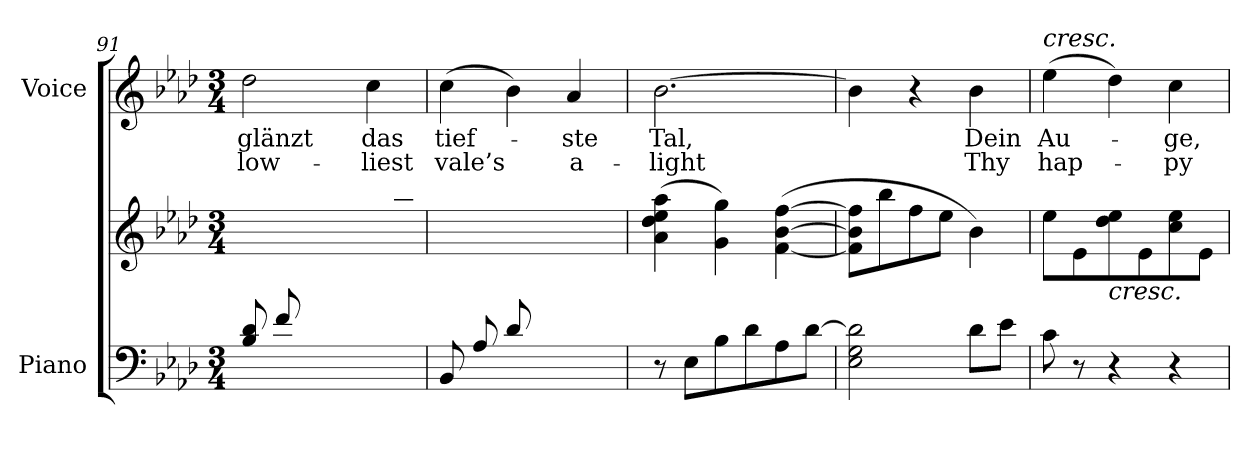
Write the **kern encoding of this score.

**kern	**kern	**kern	**text	**text
*part2	*part2	*part1	*part1	*part1
*staff3	*staff2	*staff1	*staff1	*staff1
*I"Piano	*	*I"Voice	*	*
*I'Pno	*	*	*	*
!!LO:LB:g=z
*clefF4	*clefG2	*clefG2	*	*
*k[b-e-a-d-]	*k[b-e-a-d-]	*k[b-e-a-d-]	*	*
*M3/4	*M3/4	*M3/4	*	*
=91	=91	=91	=91	=91
*^	*	*	*	*
!	!	!	!	!LO:LY:b	!LO:LY:b
(8B-/ 8d-/L	2.ryy	4ryy	2dd-\	glänzt	low-
8f/	.	.	.	.	.
2ryy	.	8a-\	.	.	.
.	.	8dd-\	.	.	.
!	!	!	!	!LO:LY:b	!LO:LY:b
.	.	8ff\	4cc\	das	-liest
.	.	8aa-\J)	.	.	.
=92	=92	=92	=92	=92	=92
!	!	!	!	!LO:LY:b	!LO:LY:b
(8BB-/L	2.ryy	4.ryy	(4cc\	tief-	vale’s
8A-/	.	.	.	.	.
8d-/	.	.	4b-\)	.	.
4.ryy	.	8f\	.	.	.
!	!	!	!	!LO:LY:b	!LO:LY:b
.	.	8a-\	4a-/	-ste	a-
.	.	8ff\J)	.	.	.
*v	*v	*	*	*	*
=93	=93	=93	=93	=93
!	!	!	!LO:LY:b	!LO:LY:b
8r	(4a-\ 4dd-\ 4ee-\ 4aa-\	[2.b-\	Tal,	-light
8E-\L	.	.	.	.
8B-\	4g\ 4gg\)	.	.	.
8d-\	.	.	.	.
8A-\	([4f\ [4b-\ [4ff\	.	.	.
[8d-\J	.	.	.	.
=94	=94	=94	=94	=94
2E-\ 2G\ 2d-\]	8f\] 8b-\] 8ff\]L	4b-\]	.	.
.	8bb-\	.	.	.
.	8ff\	4r	.	.
.	8ee-\J	.	.	.
!	!	!	!LO:LY:b	!LO:LY:b
8d-\L	4b-\)	4b-\	Dein	Thy
8e-\J	.	.	.	.
=95	=95	=95	=95	=95
!	!	!LO:TX:a:i:t=cresc.	!	!
!	!	!	!LO:LY:b	!LO:LY:b
8c\	8ee-\L	(4ee-\	Au-	hap-
8r	8e-\	.	.	.
!	!LO:TX:b:i:t=cresc.	!	!	!
4r	8dd-\ 8ee-\	4dd-\)	.	.
.	8e-\	.	.	.
!	!	!	!LO:LY:b	!LO:LY:b
4r	8cc\ 8ee-\	4cc\	-ge,	-py
.	8e-\J	.	.	.
=	=	=	=	=
*-	*-	*-	*-	*-
